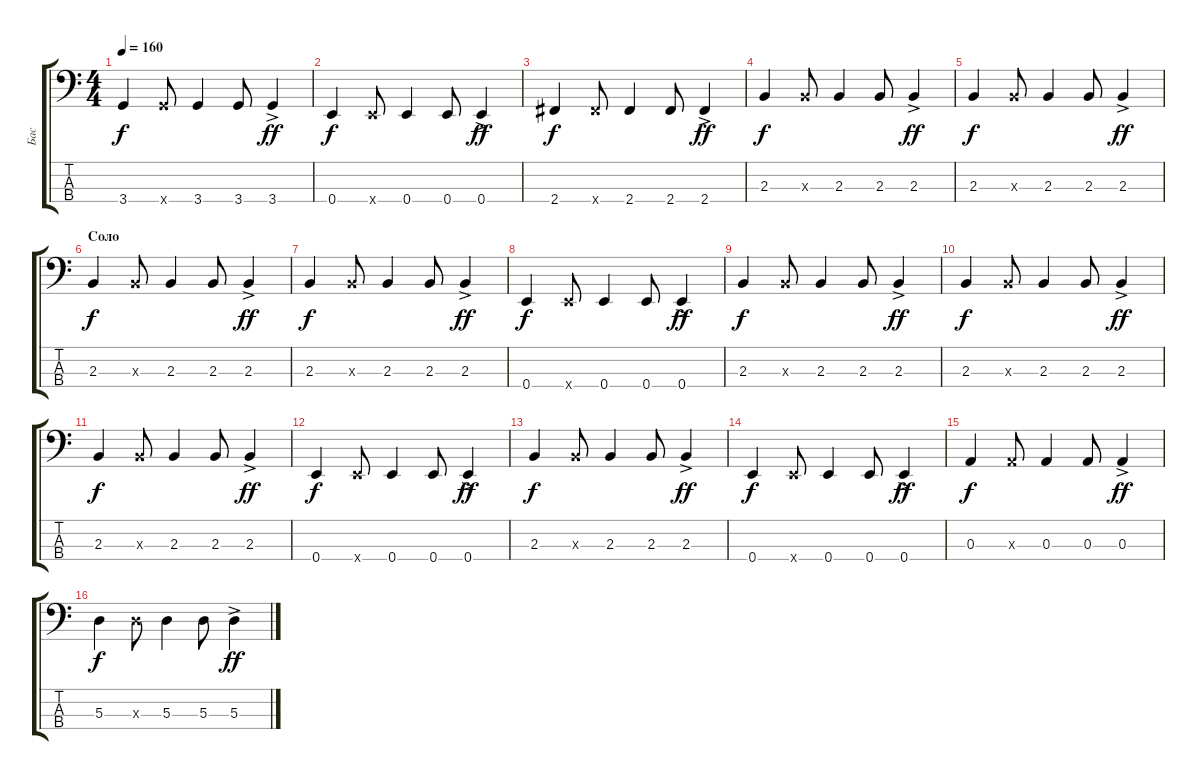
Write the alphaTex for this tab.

\track ("Бас" "Бас") {instrument electricbassfinger}
\staff {score tabs}
\tuning (G2 D2 A1 E1) {hide}
\ts (4 4)
\tempo 160
\clef f4
\ks c
3.4.4{dy f} 3.4{x}.8 3.4.4 3.4.8 3.4{ac}.4{dy ff} |
0.4.4{dy f} 0.4{x}.8 0.4.4 0.4.8 0.4{ac}.4{dy ff} |
2.4.4{dy f} 2.4{x}.8 2.4.4 2.4.8 2.4{ac}.4{dy ff} |
2.3.4{dy f} 2.3{x}.8 2.3.4 2.3.8 2.3{ac}.4{dy ff} |
2.3.4{dy f} 2.3{x}.8 2.3.4 2.3.8 2.3{ac}.4{dy ff} |
\section ("" "Соло")
2.3.4{dy f} 2.3{x}.8 2.3.4 2.3.8 2.3{ac}.4{dy ff} |
2.3.4{dy f} 2.3{x}.8 2.3.4 2.3.8 2.3{ac}.4{dy ff} |
0.4.4{dy f} 0.4{x}.8 0.4.4 0.4.8 0.4{ac}.4{dy ff} |
2.3.4{dy f} 2.3{x}.8 2.3.4 2.3.8 2.3{ac}.4{dy ff} |
2.3.4{dy f} 2.3{x}.8 2.3.4 2.3.8 2.3{ac}.4{dy ff} |
2.3.4{dy f} 2.3{x}.8 2.3.4 2.3.8 2.3{ac}.4{dy ff} |
0.4.4{dy f} 0.4{x}.8 0.4.4 0.4.8 0.4{ac}.4{dy ff} |
2.3.4{dy f} 2.3{x}.8 2.3.4 2.3.8 2.3{ac}.4{dy ff} |
0.4.4{dy f} 0.4{x}.8 0.4.4 0.4.8 0.4{ac}.4{dy ff} |
0.3.4{dy f} 0.3{x}.8 0.3.4 0.3.8 0.3{ac}.4{dy ff} |
5.3.4{dy f} 5.3{x}.8 5.3.4 5.3.8 5.3{ac}.4{dy ff}
